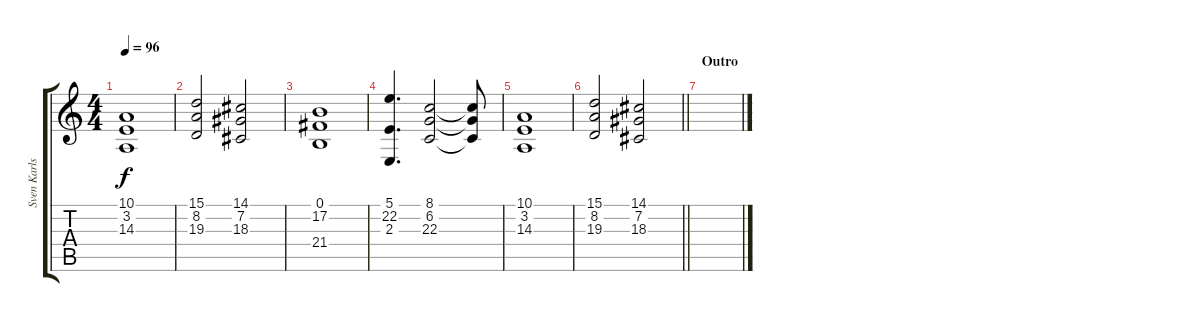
\track ("Sven Karlsson (Keyboards)" "Sven Karls") {instrument pad8sweep}
\staff {score tabs}
\tuning (B3 Gb3 D3 A2 E2 B1) {hide}
\ts (4 4)
\tempo 96
\clef g2
\ks c
(10.1 3.2 14.3).1{dy f} |
(15.1 8.2 19.3).2 (14.1 7.2 18.3).2 |
(0.1 17.2 21.4).1 |
(5.1 22.2 2.3).4{d} (8.1 6.2 22.3).2 (8.1{t} 6.2{t} 22.3{t}).8 |
(10.1 3.2 14.3).1 |
\barLineRight lightlight
(15.1 8.2 19.3).2 (14.1 7.2 18.3).2 |
\section ("" "Outro")
